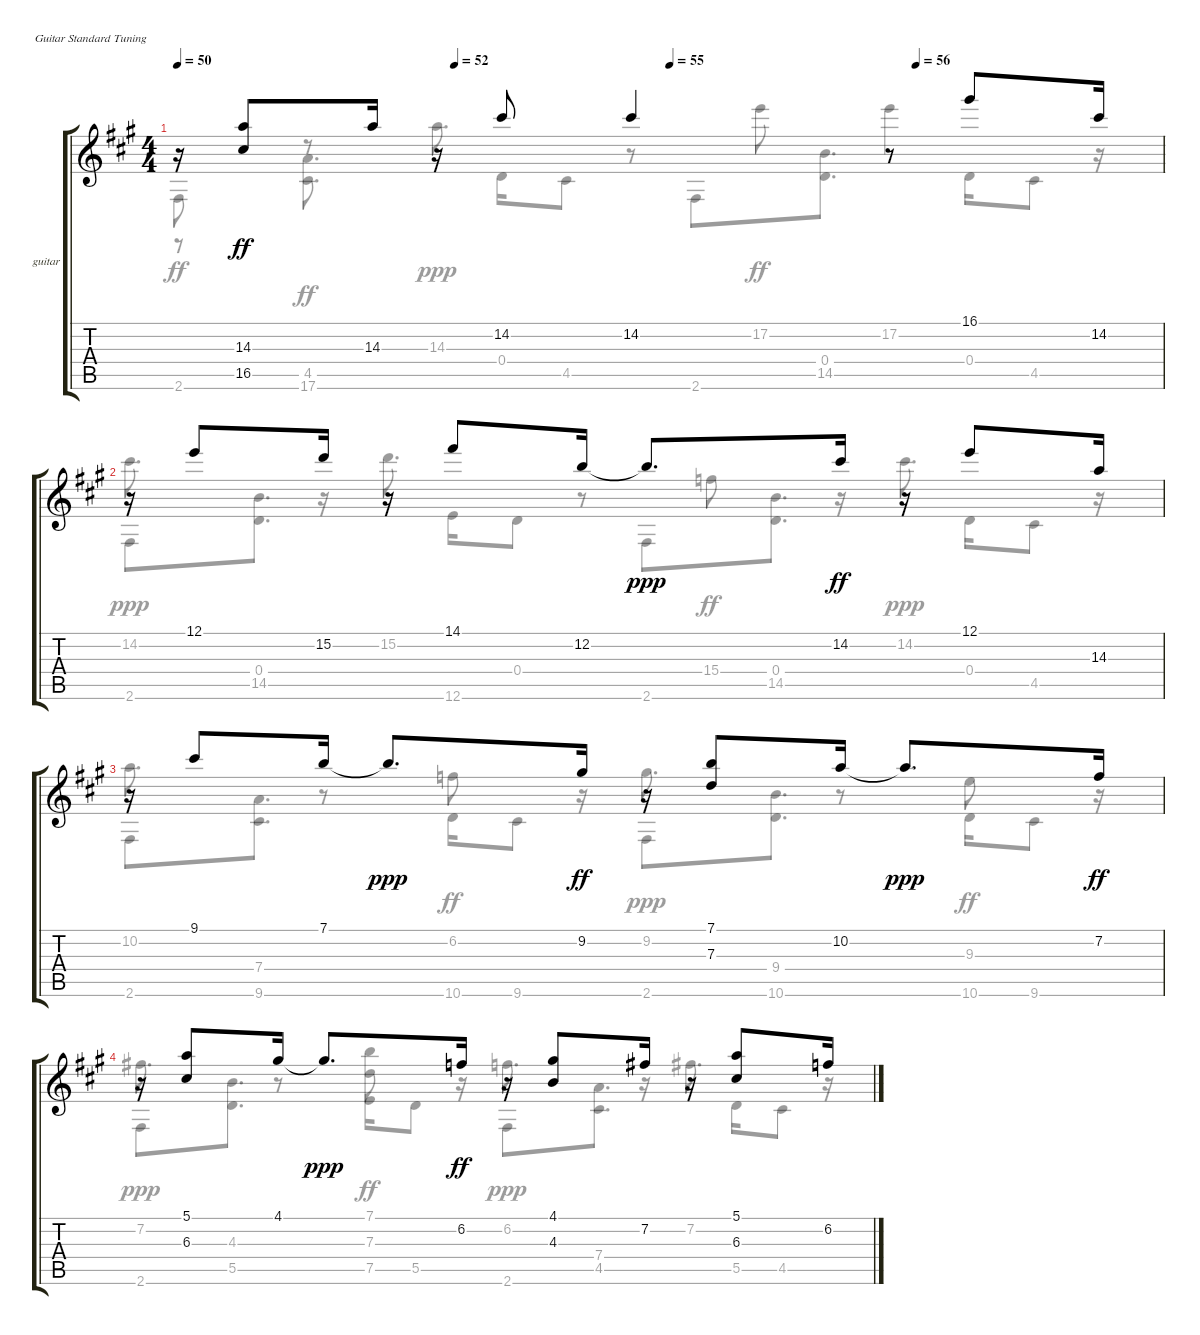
\bracketExtendMode groupsimilarinstruments
\firstSystemTrackNameOrientation horizontal
\otherSystemsTrackNameOrientation horizontal
\track ("guitar" "guitar") {instrument acousticguitarnylon}
\staff {score tabs}
\tuning (E4 B3 G3 D3 A2 E2)
\voice
\ts (4 4)
\tempo 50
\tempo (52 0.28125)
\tempo (55 0.5)
\tempo (56 0.75)
\clef g2
\ks a
r.16{dy ff} (14.3 16.5).8 14.3.16 r.16 14.2.8 14.2.4 r.8 16.1.8 14.2.16 |
r.16 12.1.8 15.2.16 r.16 14.1.8 12.2.16 12.2{t}.8{d dy ppp} 14.2.16{dy ff} r.16 12.1.8 14.3.16 |
r.16 9.1.8 7.1.16 7.1{t}.8{d dy ppp} 9.2.16{dy ff} r.16 (7.1 7.3).8 10.2.16 10.2{t}.8{d dy ppp} 7.2.16{dy ff} |
r.16 (5.1 6.3).8 4.1.16 4.1{t}.8{d dy ppp} 6.2.16{dy ff} r.16 (4.1 4.3).8 7.2.16 r.16 (5.1 6.3).8 6.2.16
\voice
\clef g2
\ottava regular
\simile none
\ks a
2.6.8{dy ff} r.8 14.3.8{d dy ppp} r.8 17.2.8{dy ff} 17.2.4 r.16 |
14.2.8{d dy ppp} r.16 15.2.8{d} r.8 15.4.8{dy ff} r.16 14.2.8{d dy ppp} r.16 |
10.2.8{d} r.8 6.2.8{dy ff} r.16 9.2.8{d dy ppp} r.8 9.3.8{dy ff} r.16 |
7.2.8{d dy ppp} r.8 (7.1 7.3).8{dy ff} r.16 6.2.8{d dy ppp} r.16 7.2.8{d} r.16
\voice
\clef g2
\ottava regular
\simile none
\ks a
r.8{dy ff} (4.5 17.6).8{d} 0.4.16 4.5.8 2.6.8 (0.4 14.5).8{d} 0.4.16 4.5.8 |
2.6.8 (0.4 14.5).8{d} 12.6.16 0.4.8 2.6.8 (0.4 14.5).8{d} 0.4.16 4.5.8 |
2.6.8 (7.4 9.6).8{d} 10.6.16 9.6.8 2.6.8 (9.4 10.6).8{d} 10.6.16 9.6.8 |
2.6.8 (4.3 5.5).8{d} 7.5.16 5.5.8 2.6.8 (7.4 4.5).8{d} 5.5.16 4.5.8
